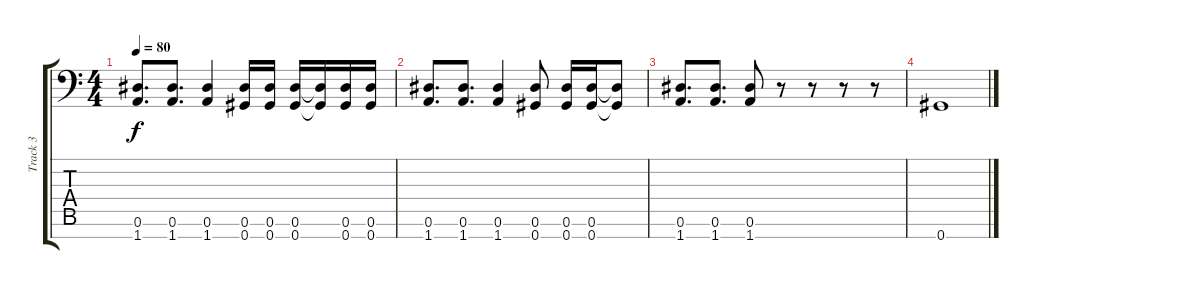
\track ("Track 3" "Track 3") {instrument overdrivenguitar}
\staff {score tabs}
\tuning (Eb4 Bb3 Gb3 Db3 Ab2 Eb2 Ab1) {hide}
\ts (4 4)
\tempo 80
\clef f4
\ks c
(0.6 1.7).8{d dy f} (0.6 1.7).8{d} (0.6 1.7).4 (0.6 0.7).16 (0.6 0.7).16 (0.6 0.7).16 (0.6{t} 0.7{t}).16 (0.6 0.7).16 (0.6 0.7).16 |
(0.6 1.7).8{d} (0.6 1.7).8{d} (0.6 1.7).4 (0.6 0.7).8 (0.6 0.7).16 (0.6 0.7).16 (0.6{t} 0.7{t}).8 |
(0.6 1.7).8{d} (0.6 1.7).8{d} (0.6 1.7).8 r.8 r.8 r.8 r.8 |
0.7.1
